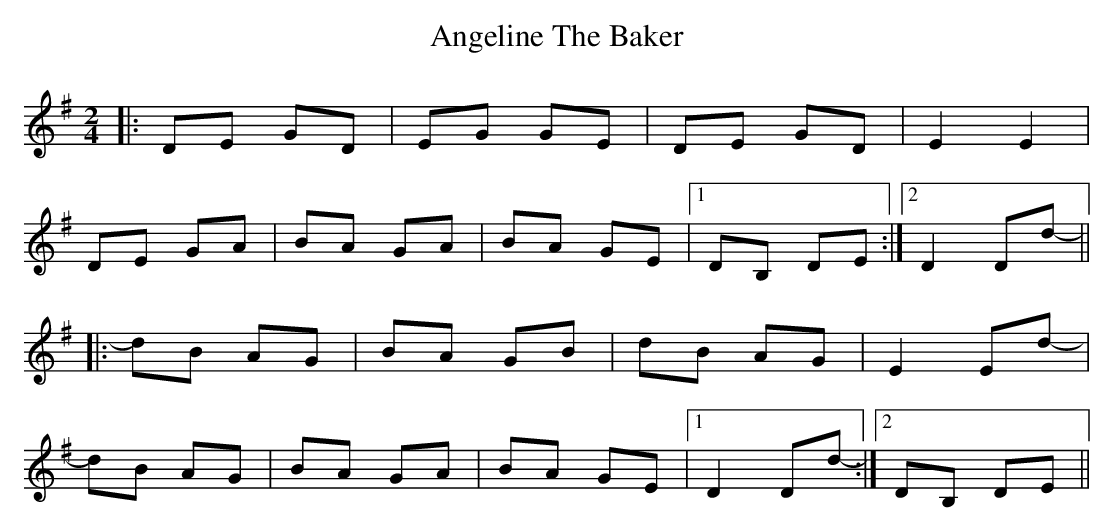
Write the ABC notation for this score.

X:1
T: Angeline The Baker
M: 2/4
L: 1/8
K: Gmaj
|:DE GD|EG GE|DE GD|E2 E2|
DE GA|BA GA|BA GE|1 DB, DE:|2 D2 Dd-||
|:dB AG|BA GB|dB AG|E2 Ed-|
dB AG|BA GA|BA GE|1 D2 Dd-:|2 DB, DE||
